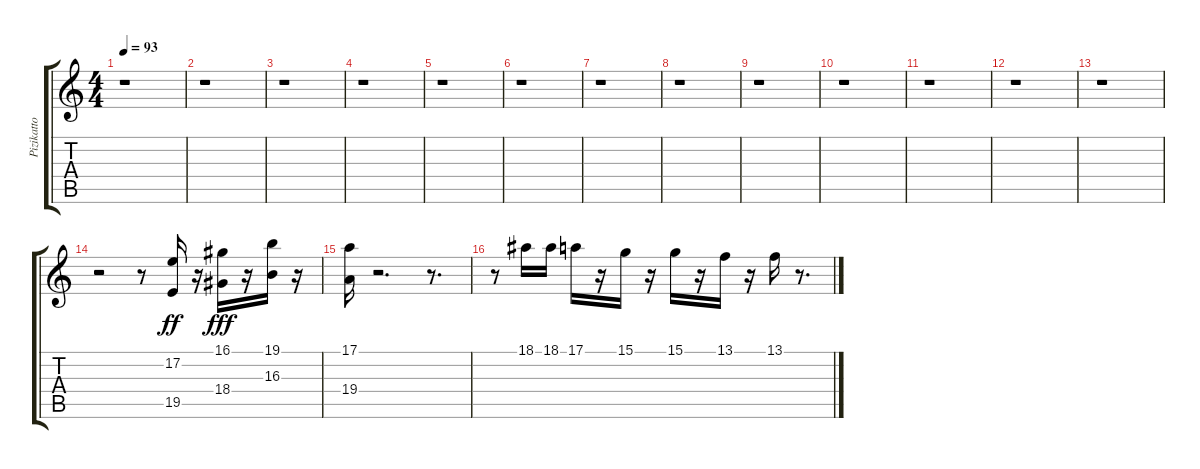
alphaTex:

\track ("Pizikatto" "Pizikatto") {instrument pizzicatostrings}
\staff {score tabs}
\tuning (E4 B3 G3 D3 A2 E2) {hide}
\ts (4 4)
\tempo 93
\clef g2
\ks c
r.1{dy ff instrument pizzicatostrings} |
r.1 |
r.1 |
r.1 |
r.1 |
r.1 |
r.1 |
r.1 |
r.1 |
r.1 |
r.1 |
r.1 |
r.1 |
r.2 r.8 (17.2 19.5).16 r.16 (16.1 18.4).16{dy fff} r.16 (19.1 16.3).16 r.16 |
(17.1 19.4).16 r.2{d} r.8{d} |
r.8 18.1.16 18.1.16 17.1.16 r.16 15.1.16 r.16 15.1.16 r.16 13.1.16 r.16 13.1.16 r.8{d}
